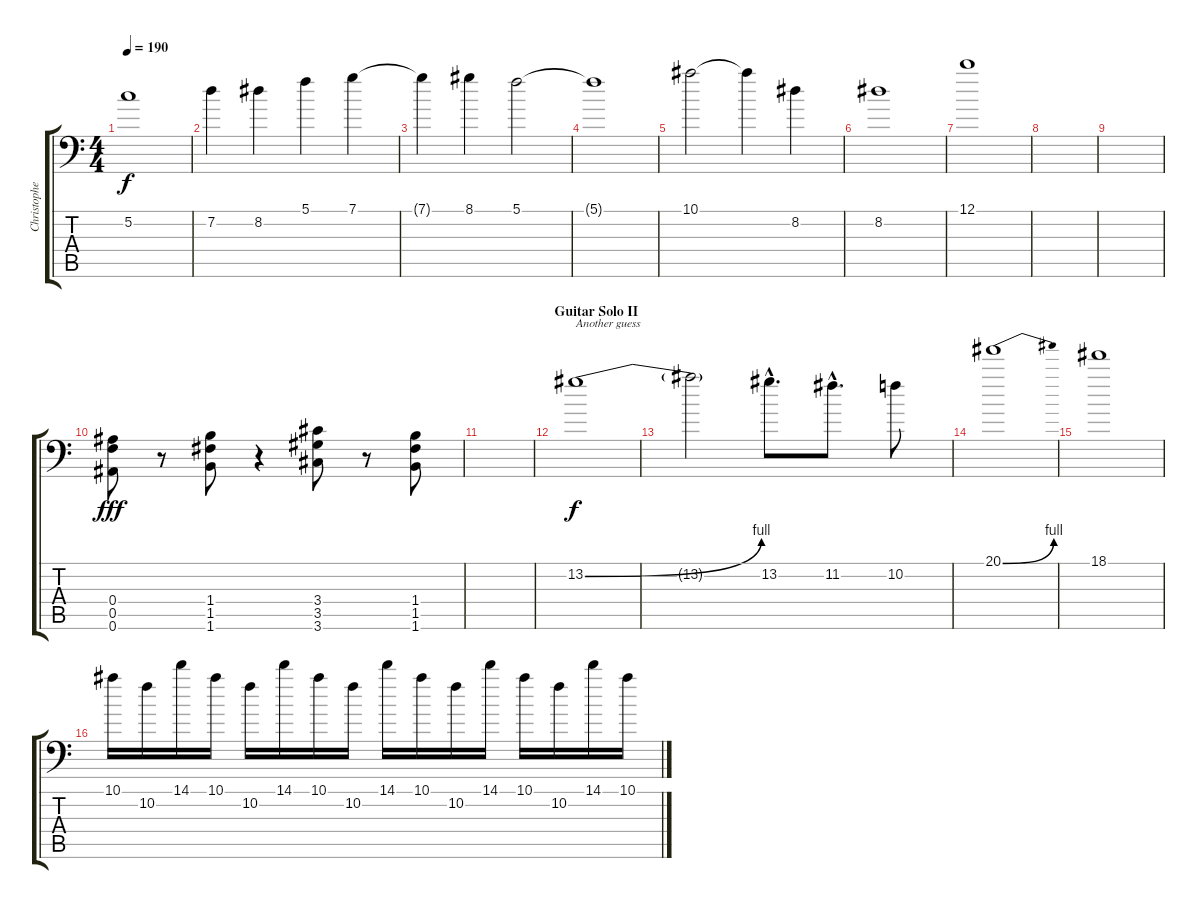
\track ("Christopher Amott Lead" "Christophe") {instrument distortionguitar}
\staff {score tabs}
\tuning (C4 G3 Eb3 Bb2 F2 Bb1) {hide}
\ts (4 4)
\tempo 190
\clef f4
\ks c
5.2.1{dy f} |
7.2.4 8.2.4 5.1.4 7.1.4 |
7.1{t}.4 8.1.4 5.1.2 |
5.1{t}.1 |
10.1.2 10.1{t}.4 8.2.4 |
8.2.1 |
12.1.1 |
|
|
(0.4 0.5 0.6).8{dy fff} r.8 (1.4 1.5 1.6).8 r.4 (3.4 3.5 3.6).8 r.8 (1.4 1.5 1.6).8 |
|
\section ("" "Guitar Solo II")
13.2{be (bend 0 0 60 4)}.1{txt "Another guess" dy f} |
13.2{t}.2 13.2{hac}.8{d} 11.2{hac}.8{d} 10.2.8 |
20.1{be (bend 0 0 60 4)}.1 |
18.1.1 |
10.1.16 10.2.16 14.1.16 10.1.16 10.2.16 14.1.16 10.1.16 10.2.16 14.1.16 10.1.16 10.2.16 14.1.16 10.1.16 10.2.16 14.1.16 10.1.16
